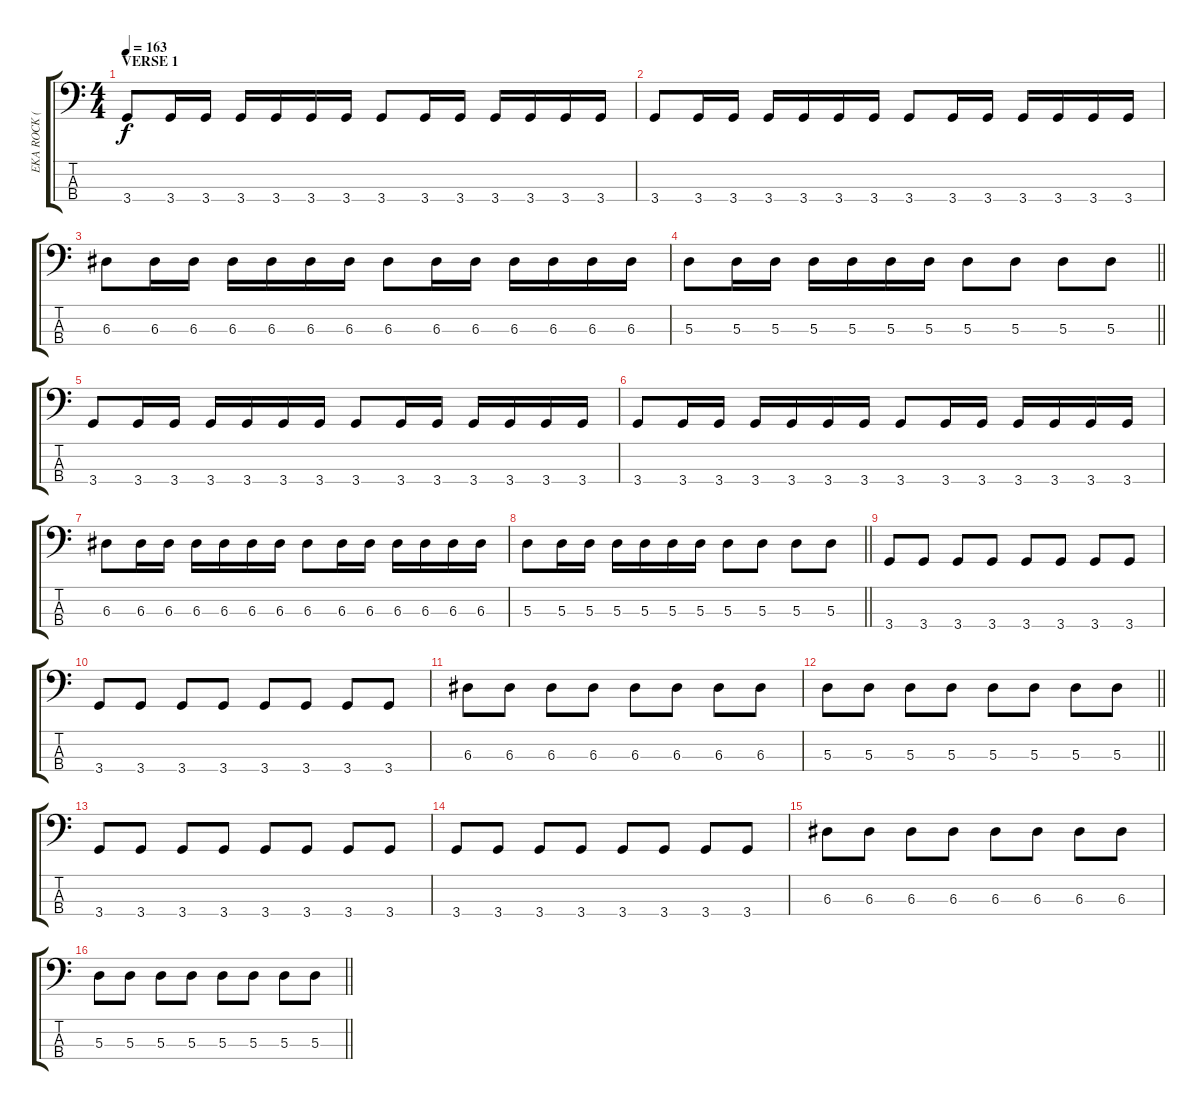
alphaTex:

\track ("EKA ROCK (BASS)" "EKA ROCK (") {instrument electricbasspick}
\staff {score tabs}
\tuning (G2 D2 A1 E1) {hide}
\ts (4 4)
\section ("" "VERSE 1")
\tempo 163
\clef f4
\ks c
3.4.8{dy f} 3.4.16 3.4.16 3.4.16 3.4.16 3.4.16 3.4.16 3.4.8 3.4.16 3.4.16 3.4.16 3.4.16 3.4.16 3.4.16 |
3.4.8 3.4.16 3.4.16 3.4.16 3.4.16 3.4.16 3.4.16 3.4.8 3.4.16 3.4.16 3.4.16 3.4.16 3.4.16 3.4.16 |
6.3.8 6.3.16 6.3.16 6.3.16 6.3.16 6.3.16 6.3.16 6.3.8 6.3.16 6.3.16 6.3.16 6.3.16 6.3.16 6.3.16 |
\barLineRight lightlight
5.3.8 5.3.16 5.3.16 5.3.16 5.3.16 5.3.16 5.3.16 5.3.8 5.3.8 5.3.8 5.3.8 |
3.4.8 3.4.16 3.4.16 3.4.16 3.4.16 3.4.16 3.4.16 3.4.8 3.4.16 3.4.16 3.4.16 3.4.16 3.4.16 3.4.16 |
3.4.8 3.4.16 3.4.16 3.4.16 3.4.16 3.4.16 3.4.16 3.4.8 3.4.16 3.4.16 3.4.16 3.4.16 3.4.16 3.4.16 |
6.3.8 6.3.16 6.3.16 6.3.16 6.3.16 6.3.16 6.3.16 6.3.8 6.3.16 6.3.16 6.3.16 6.3.16 6.3.16 6.3.16 |
\barLineRight lightlight
5.3.8 5.3.16 5.3.16 5.3.16 5.3.16 5.3.16 5.3.16 5.3.8 5.3.8 5.3.8 5.3.8 |
3.4.8 3.4.8 3.4.8 3.4.8 3.4.8 3.4.8 3.4.8 3.4.8 |
3.4.8 3.4.8 3.4.8 3.4.8 3.4.8 3.4.8 3.4.8 3.4.8 |
6.3.8 6.3.8 6.3.8 6.3.8 6.3.8 6.3.8 6.3.8 6.3.8 |
\barLineRight lightlight
5.3.8 5.3.8 5.3.8 5.3.8 5.3.8 5.3.8 5.3.8 5.3.8 |
3.4.8 3.4.8 3.4.8 3.4.8 3.4.8 3.4.8 3.4.8 3.4.8 |
3.4.8 3.4.8 3.4.8 3.4.8 3.4.8 3.4.8 3.4.8 3.4.8 |
6.3.8 6.3.8 6.3.8 6.3.8 6.3.8 6.3.8 6.3.8 6.3.8 |
\barLineRight lightlight
5.3.8 5.3.8 5.3.8 5.3.8 5.3.8 5.3.8 5.3.8 5.3.8
